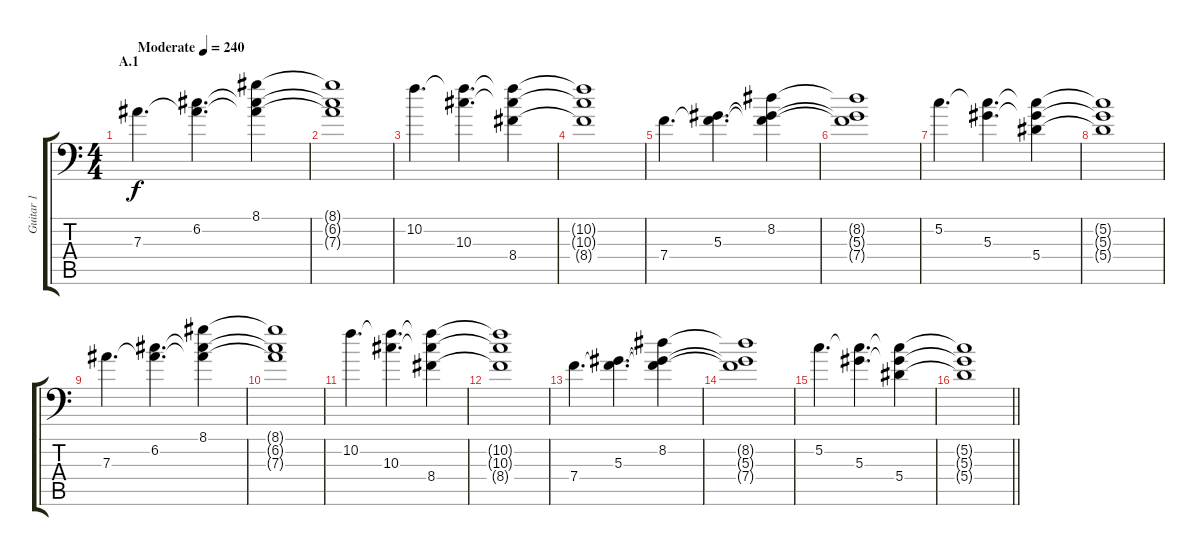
\track ("Guitar 1" "Guitar 1") {instrument distortionguitar}
\staff {score tabs}
\tuning (C4 G3 Eb3 Bb2 F2 Bb1) {hide}
\ts (4 4)
\section ("" "A.1")
\tempo (240 "Moderate")
\clef f4
\ks c
7.3.4{d dy f instrument distortionguitar} (6.2 7.3{t}).4{d} (8.1 6.2{t} 7.3{t}).4 |
(8.1{t} 6.2{t} 7.3{t}).1 |
10.2.4{d} (10.2{t} 10.3).4{d} (10.2{t} 10.3{t} 8.4).4 |
(10.2{t} 10.3{t} 8.4{t}).1 |
7.4.4{d} (5.3 7.4{t}).4{d} (8.2 5.3{t} 7.4{t}).4 |
(8.2{t} 5.3{t} 7.4{t}).1 |
5.2.4{d} (5.2{t} 5.3).4{d} (5.2{t} 5.3{t} 5.4).4 |
(5.2{t} 5.3{t} 5.4{t}).1 |
7.3.4{d} (6.2 7.3{t}).4{d} (8.1 6.2{t} 7.3{t}).4 |
(8.1{t} 6.2{t} 7.3{t}).1 |
10.2.4{d} (10.2{t} 10.3).4{d} (10.2{t} 10.3{t} 8.4).4 |
(10.2{t} 10.3{t} 8.4{t}).1 |
7.4.4{d} (5.3 7.4{t}).4{d} (8.2 5.3{t} 7.4{t}).4 |
(8.2{t} 5.3{t} 7.4{t}).1 |
5.2.4{d} (5.2{t} 5.3).4{d} (5.2{t} 5.3{t} 5.4).4 |
\barLineRight lightlight
(5.2{t} 5.3{t} 5.4{t}).1
